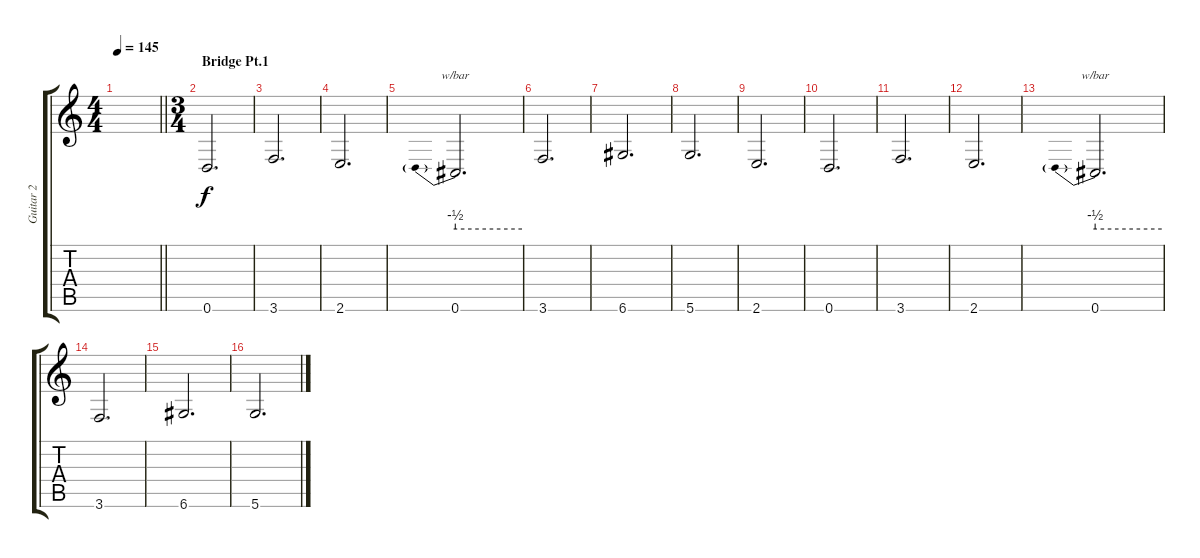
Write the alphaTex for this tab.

\track ("Guitar 2" "Guitar 2") {instrument distortionguitar}
\staff {score tabs}
\tuning (E4 B3 G3 D3 A2 D2) {hide}
\ts (4 4)
\tempo 145
\clef g2
\barLineRight lightlight
\ks c
|
\ts (3 4)
\section ("" "Bridge Pt.1")
0.6.2{d} |
3.6.2{d} |
2.6.2{d} |
0.6.2{d tbe (predive default 0 -2 60 -2)} |
3.6.2{d} |
6.6.2{d} |
5.6.2{d} |
2.6.2{d} |
0.6.2{d} |
3.6.2{d} |
2.6.2{d} |
0.6.2{d tbe (predive default 0 -2 60 -2)} |
3.6.2{d} |
6.6.2{d} |
5.6.2{d}
